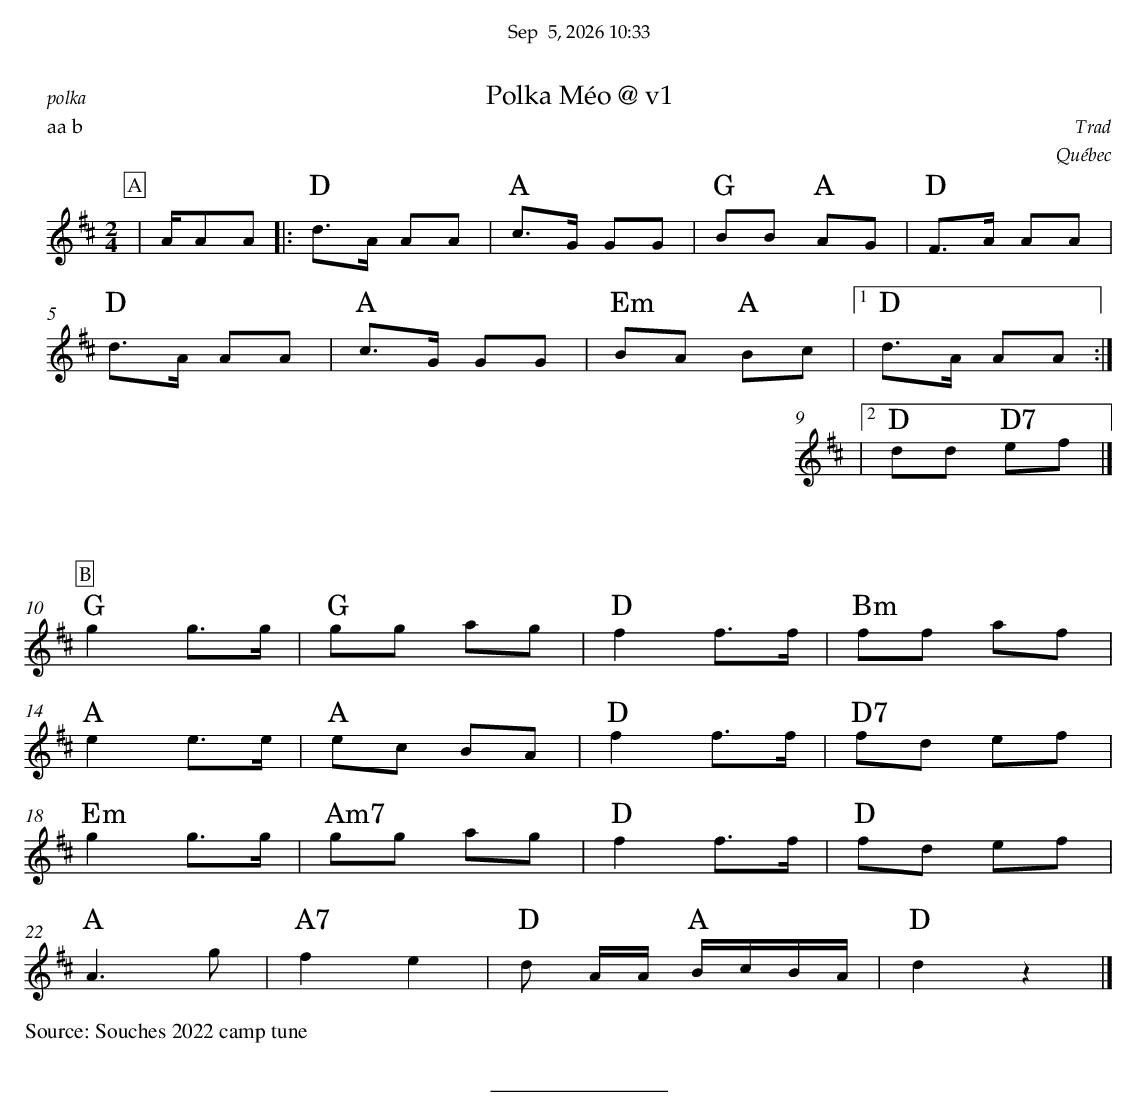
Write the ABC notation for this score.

X:1
T:Polka Méo @ v1
C:Trad
O:Québec
P:aa b
M:2/4
L:1/8
K:Dmaj
P:A
| A/AA |: "D" d>A AA | "A" c>G GG | "G" BB "A" AG | "D" F>A AA |
"D" d>A AA | "A" c>G GG | "Em" BA "A" Bc |1 "D" d>A AA :|
|2 "D" dd "D7" ef |]
%%vskip 1.4cm
P:B
"G" g2 g>g | "G" gg ag | "D" f2 f>f | "Bm" ff af |
"A" e2 e>e | "A" ec BA | "D" f2 f>f | "D7" fd ef |
"Em" g2 g>g | "Am7" gg ag | "D" f2 f>f | "D" fd ef |
"A" A3 g | "A7" f2 e2 | "D" d A/A/ "A" B/c/B/A/ | "D" d2 z2 |]
